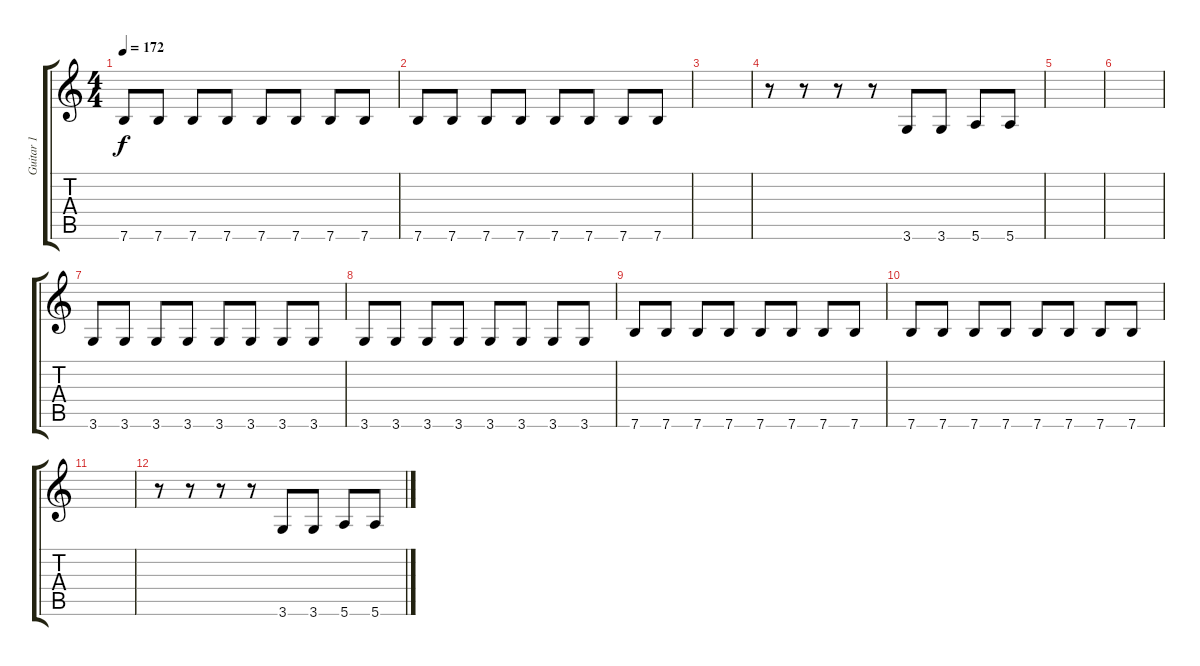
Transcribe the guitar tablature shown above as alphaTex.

\track ("Guitar 1" "Guitar 1") {instrument distortionguitar}
\staff {score tabs}
\tuning (E4 B3 G3 D3 A2 E2) {hide}
\ts (4 4)
\tempo 172
\clef g2
\ks c
7.6.8{dy f} 7.6.8 7.6.8 7.6.8 7.6.8 7.6.8 7.6.8 7.6.8 |
7.6.8 7.6.8 7.6.8 7.6.8 7.6.8 7.6.8 7.6.8 7.6.8 |
|
r.8 r.8 r.8 r.8 3.6.8 3.6.8 5.6.8 5.6.8 |
|
|
3.6.8 3.6.8 3.6.8 3.6.8 3.6.8 3.6.8 3.6.8 3.6.8 |
3.6.8 3.6.8 3.6.8 3.6.8 3.6.8 3.6.8 3.6.8 3.6.8 |
7.6.8 7.6.8 7.6.8 7.6.8 7.6.8 7.6.8 7.6.8 7.6.8 |
7.6.8 7.6.8 7.6.8 7.6.8 7.6.8 7.6.8 7.6.8 7.6.8 |
|
r.8 r.8 r.8 r.8 3.6.8 3.6.8 5.6.8 5.6.8
